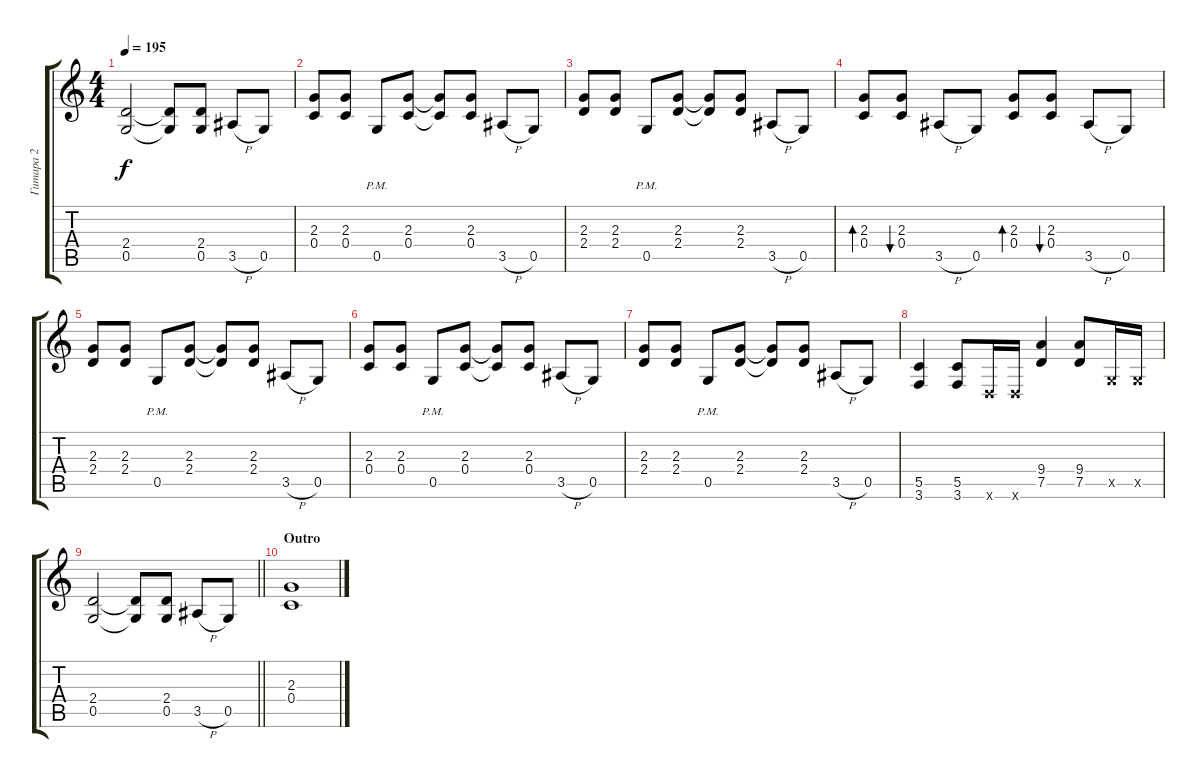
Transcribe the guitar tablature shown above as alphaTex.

\track ("Гитара 2" "Гитара 2") {instrument distortionguitar}
\staff {score tabs}
\tuning (D4 A3 F3 C3 G2 D2) {hide}
\ts (4 4)
\tempo 195
\clef g2
\ks c
(2.4 0.5).2{dy f} (2.4{t} 0.5{t}).8 (2.4 0.5).8 3.5{h}.8 0.5.8 |
(2.3 0.4).8 (2.3 0.4).8 0.5{pm}.8 (2.3 0.4).8 (2.3{t} 0.4{t}).8 (2.3 0.4).8 3.5{h}.8 0.5.8 |
(2.3 2.4).8 (2.3 2.4).8 0.5{pm}.8 (2.3 2.4).8 (2.3{t} 2.4{t}).8 (2.3 2.4).8 3.5{h}.8 0.5.8 |
(2.3 0.4).8{bd 60} (2.3 0.4).8{bu 60} 3.5{h}.8 0.5.8 (2.3 0.4).8{bd 60} (2.3 0.4).8{bu 60} 3.5{h}.8 0.5.8 |
(2.3 2.4).8 (2.3 2.4).8 0.5{pm}.8 (2.3 2.4).8 (2.3{t} 2.4{t}).8 (2.3 2.4).8 3.5{h}.8 0.5.8 |
(2.3 0.4).8 (2.3 0.4).8 0.5{pm}.8 (2.3 0.4).8 (2.3{t} 0.4{t}).8 (2.3 0.4).8 3.5{h}.8 0.5.8 |
(2.3 2.4).8 (2.3 2.4).8 0.5{pm}.8 (2.3 2.4).8 (2.3{t} 2.4{t}).8 (2.3 2.4).8 3.5{h}.8 0.5.8 |
(5.5 3.6).4 (5.5 3.6).8 0.6{x}.16 0.6{x}.16 (9.4 7.5).4 (9.4 7.5).8 0.5{x}.16 0.5{x}.16 |
\barLineRight lightlight
(2.4 0.5).2 (2.4{t} 0.5{t}).8 (2.4 0.5).8 3.5{h}.8 0.5.8 |
\section ("" "Outro")
(2.3 0.4).1
